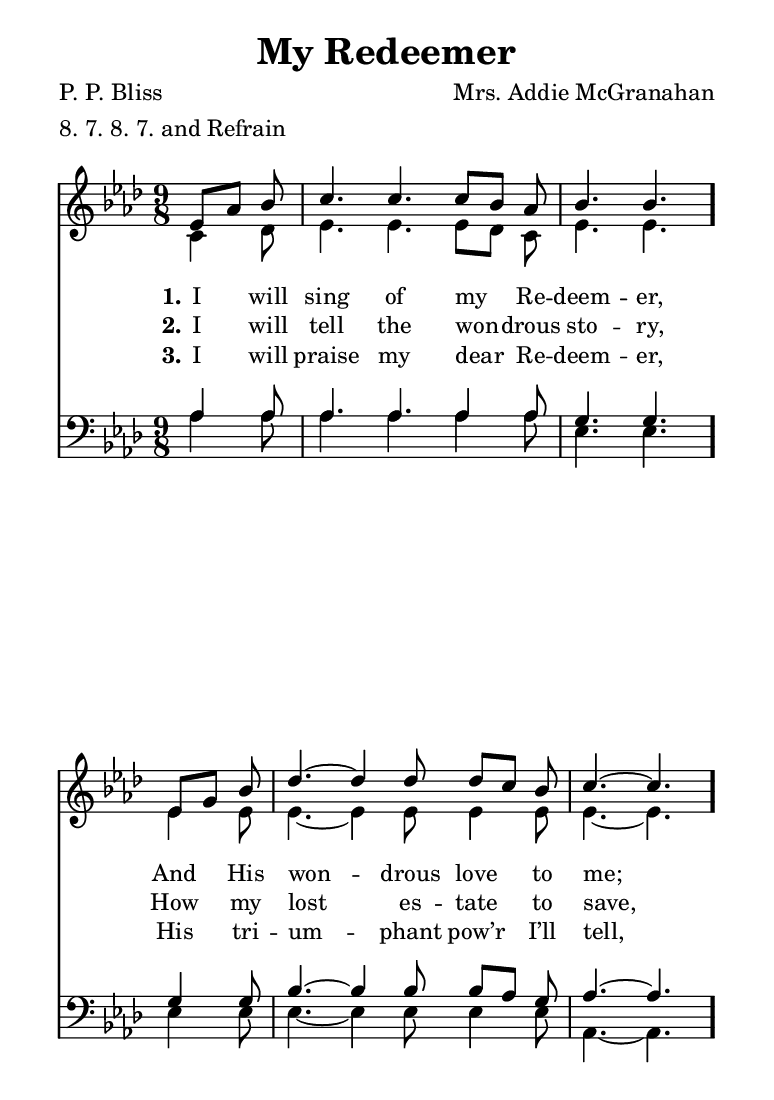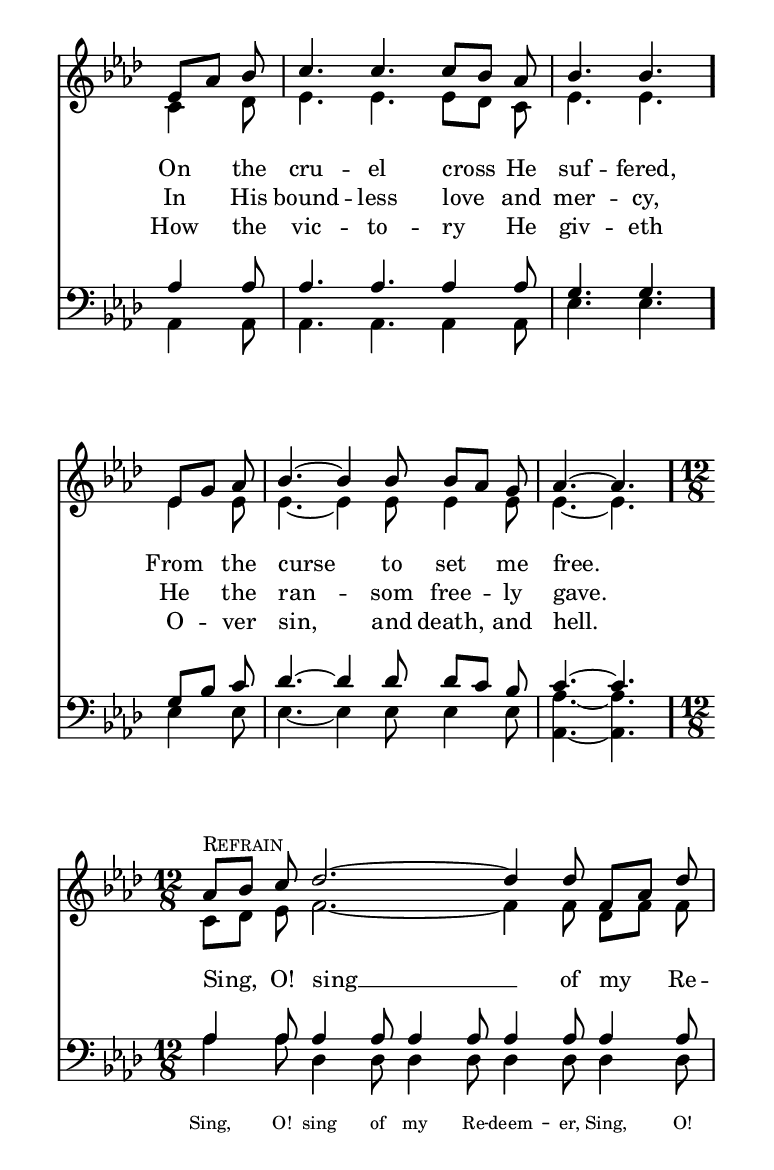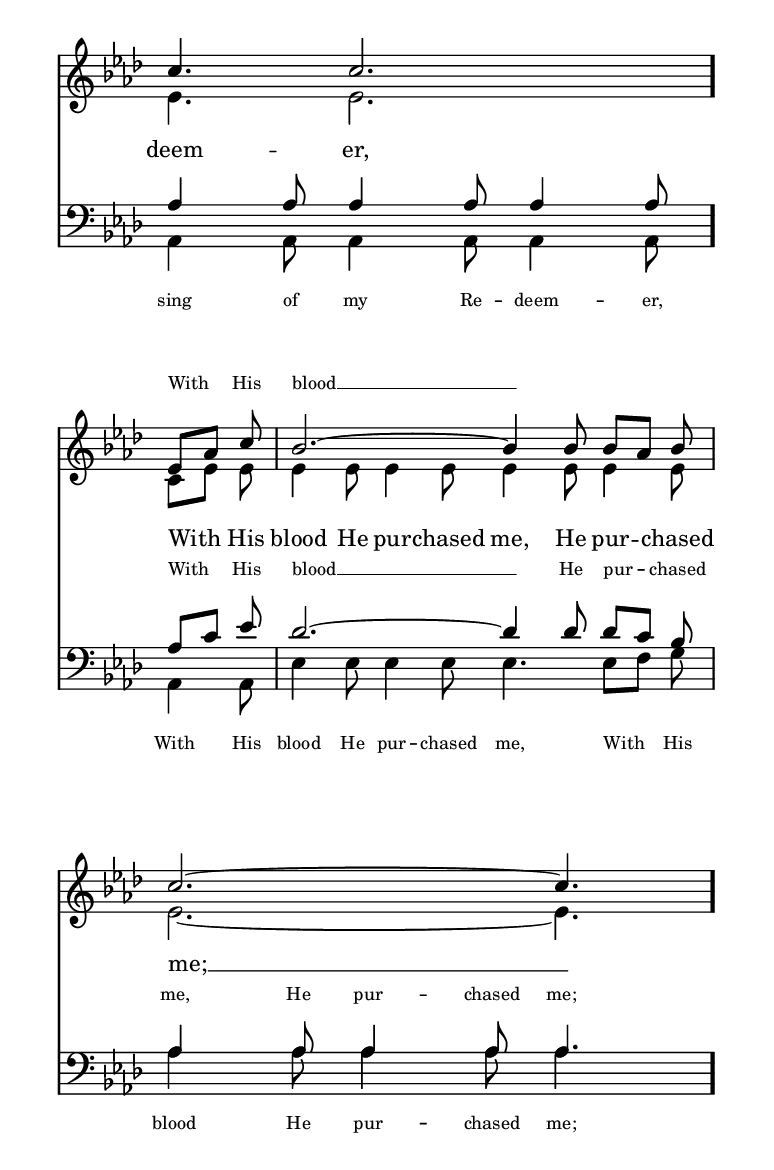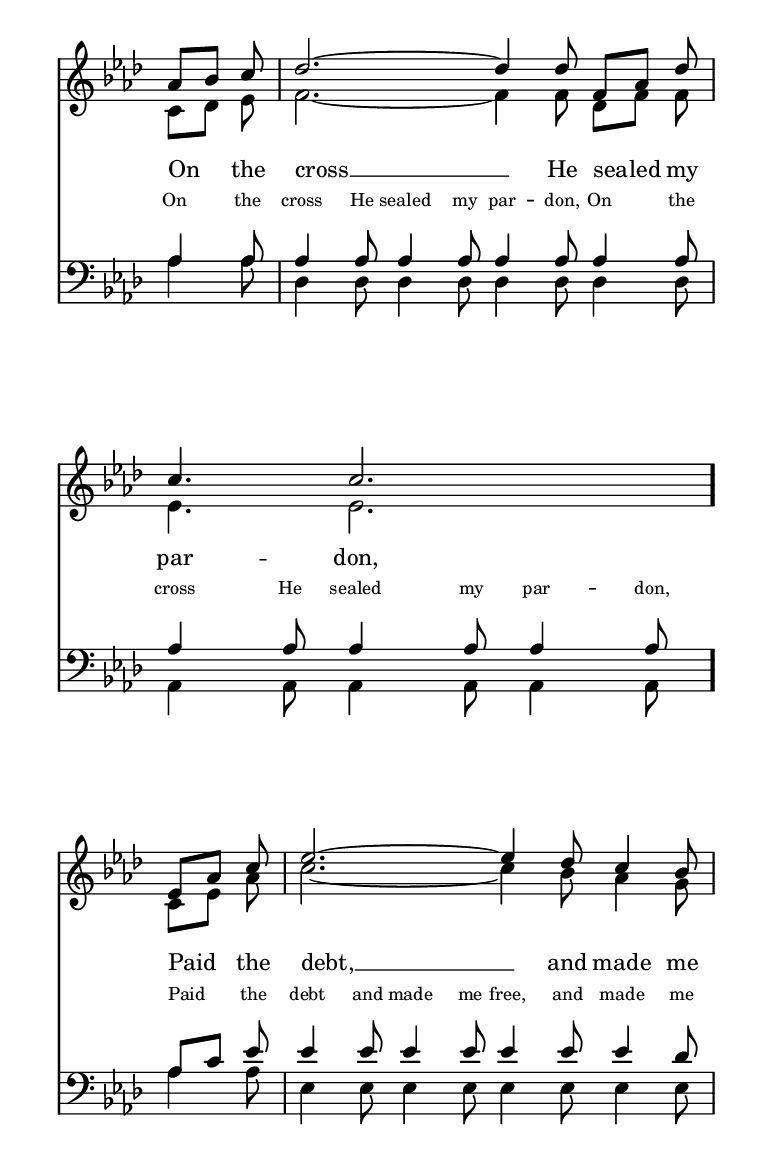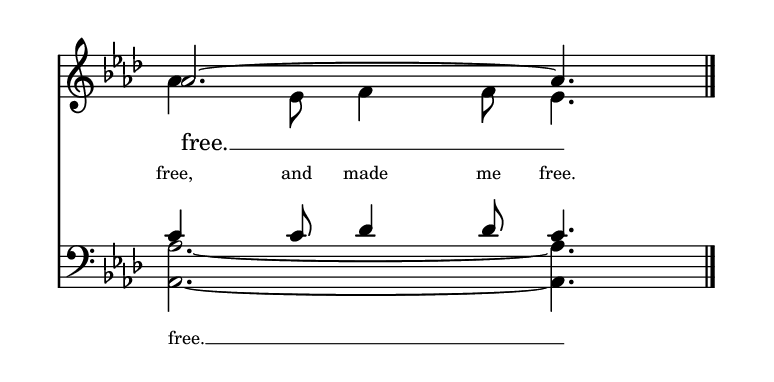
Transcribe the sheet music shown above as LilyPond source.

\include "common/global.ily"
\paper {
  \include "common/paper.ily"
  %ragged-bottom = ##t
  ragged-last-bottom = ##t
  systems-per-page = ##f
  page-count = #(cond (is-eogsized 2) (#t #f))
}

\header{
  hymnnumber = "23"
  title = "My Redeemer"
  tunename = ""
  meter = "8. 7. 8. 7. and Refrain"
  poet = "P. P. Bliss"
  composer = "Mrs. Addie McGranahan"
  %copyright = ""
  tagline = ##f
}

% for fermata in MIDI
ta = { \tempo 4=80 }
tb = { \tempo 4=40 }

patternAA = { c8[ c8] c8 | c4. c4. c8[ c8] c8         | c4. c4.         }
patternAB = { c4      c8 | c4. c4. c8[ c8] c8         | c4. c4.         }
patternAC = { c4      c8 | c4. c4. c4      c8         | c4. c4.         }
patternAD = { c8[ c8] c8 | c4. ~ c4 c8 c8[ c8] c8     | c4. ~ c4.       }
patternAE = { c4      c8 | c4. ~ c4 c8 c4      c8     | c4. ~ c4.       }
patternAF = { c4      c8 | c4. ~ c4 c8 c8[ c8] c8     | c4. ~ c4.       }

patternBA = { c8[ c8] c8 | c2. ~ c4 c8 c8[ c8] c8     | c4. c2.         }
patternBB = { c8[ c8] c8 | c2. ~ c4 c8 c8[ c8] c8     | c2. ~ c4.       }
patternBC = { c8[ c8] c8 | c4 c8 c4 c8 c4 c8 c4 c8    | c2. ~ c4.       }
patternBD = { c8[ c8] c8 | c2. ~ c4 c8 c4 c8          | c2. ~ c4.       }
patternBE = { c8[ c8] c8 | c2. ~ c4 c8 c4 c8          | c4 c8 c4 c8 c4. }

patternCA = { c4 c8      }
patternCB = { c8[ c8] c8 | c2. ~ c4 c8 c8[ c8] c8     | c4 c8 c4 c8 c4. }
patternCC = { c4 c8      | c4 c8 c4 c8 c4. c8[ c8] c8 | c4 c8 c4 c8 c4. }
patternCD = { c8[ c8] c8 | c4 c8 c4 c8 c4 c8 c4 c8    | c4 c8 c4 c8 c4. }
patternCE = { c4 c8      | c4 c8 c4 c8 c4 c8 c4 c8    | c2. ~ c4.       }

global = {
  \include "common/overrides.ily"
  \override Staff.TimeSignature.style = #'numbered
  \time 9/8
  \override Score.MetronomeMark.transparent = ##t % hide all fermata changes too
  \ta
  \key aes \major
  \partial 4.
  \autoBeamOff
}

notesSoprano = {
\global
\relative c' {

  \changePitch \patternAA { ees aes bes  | c c c bes aes           | bes bes }
  \changePitch \patternAD { ees, g bes   | des des des des c bes   | c c     }
  \changePitch \patternAA { ees, aes bes | c c c bes aes           | bes bes }
  \changePitch \patternAD { ees, g aes   | bes bes bes bes aes g   | aes aes }

  << s^\markup { \small \caps "Refrain"  }
  \time 12/8
  \set Timing.measurePosition = #(ly:make-moment -3 8)
  \changePitch \patternBA { aes bes c    | des des des f, aes des  | c c     } >>
  \changePitch \patternBB { ees, aes c   | bes bes bes bes aes bes | c c     }
  \changePitch \patternBA { aes bes c    | des des des f, aes des  | c c     }
  \changePitch \patternBD { ees, aes c   | ees ees des c bes       | aes aes }

  \bar "|."

}
}

notesAlto = {
\global
\relative e' {

  \changePitch \patternAB { c des     | ees ees ees des c               | ees ees         }
  \changePitch \patternAE { ees ees   | ees ees ees ees ees             | ees ees         }
  \changePitch \patternAB { c des     | ees ees ees des c               | ees ees         }
  \changePitch \patternAE { ees ees   | ees ees ees ees ees             | ees ees         }

  \changePitch \patternBA { c des ees | f f f des f f                   | ees ees         }
  \changePitch \patternBC { c ees ees | ees ees ees ees ees ees ees ees | ees ees         }
  \changePitch \patternBA { c des ees | f f f des f f                   | ees ees         }
  \changePitch \patternBE { c ees aes | c c bes aes g                   | aes ees f f ees }

}
}

notesTenor = {
\global
\relative a {

  \changePitch \patternAC { aes aes   | aes aes aes aes                 | g g                     }
  \changePitch \patternAF { g g       | bes bes bes bes aes g           | aes aes                 }
  \changePitch \patternAC { aes aes   | aes aes aes aes                 | g g                     }
  \changePitch \patternAD { g bes c   | des des des des c bes           | c c                     }

  \changePitch \patternCA { aes aes   | aes aes aes aes aes aes aes aes | aes aes aes aes aes aes }
  \changePitch \patternCB { aes c ees | des des des des c bes           | aes aes aes aes aes     }
  \changePitch \patternCA { aes aes   | aes aes aes aes aes aes aes aes | aes aes aes aes aes aes }
  \changePitch \patternCD { aes c ees | ees ees ees ees ees ees ees des | c c des des c           }

}
}

notesBass = {
\global
\relative f {

  \changePitch \patternAC { aes aes  | aes aes aes aes                  | ees ees                   }
  \changePitch \patternAE { ees ees  | ees ees ees ees ees              | aes, aes                  }
  \changePitch \patternAC { aes aes  | aes aes aes aes                  | ees' ees                  }
  \changePitch \patternAE { ees ees  | ees ees ees ees ees              | < aes aes, > < aes aes, > }

  \changePitch \patternCA { aes aes  | des, des des des des des des des | aes aes aes aes aes aes   }
  \changePitch \patternCC { aes aes  | ees' ees ees ees ees ees f g     | aes aes aes aes aes       }
  \changePitch \patternCA { aes aes  | des, des des des des des des des | aes aes aes aes aes aes   }
  \changePitch \patternCE { aes' aes | ees ees ees ees ees ees ees ees  | < aes aes, > < aes aes, > }

}
}

SopranoRefrainA = \lyricmode {

\override LyricText.font-size = #-2
\repeat unfold 38 { \skip 4 }
With His blood __

}

SopranoRefrainB = \lyricmode {

\repeat unfold 53 { \skip 4 }
Paid the debt, __ and made me free. __ \bar "." \break

}

% Also lead (soprano) for most of it (second line of refrain excepted)
% The alto also deviates from this on the fourth line of the refrain, but it is
% probably easier to divide them this way than an unanalysed alternative.
AltoRefrain = \lyricmode {

Sing, O! sing __ of my Re -- deem -- er, \bar "." \break
With His blood He pur -- chased me, He pur -- chased me; __ \bar "." \break
\pageBreak
On the cross __ He sealed my par -- don, \bar "." \break
%Paid the debt, __ and made me free. __ \bar "." \break

}

% This refrain not used in layout, just for lyrics extraction
RefrainA = \lyricmode {

Sing, O! sing of my Re -- deem -- er,
With His blood He pur -- chased me, He pur -- chased me;
On the cross He sealed my par -- don,
Paid the debt, and made me free.

}

TenorRefrain = \lyricmode {

\override LyricText.font-size = #-2
\repeat unfold 46 { \skip 4 }
With His blood __ He pur -- chased me, He pur -- chased me;
On the cross He sealed my par -- don, On the cross He sealed my par -- don,
Paid the debt and made me free, and made me free, and made me free.

}

BassRefrain = \lyricmode {

\override LyricText.font-size = #-2
\repeat unfold 30 { \skip 4 }
Sing, O! sing of my Re -- deem -- er, Sing, O! sing of my Re -- deem -- er,
With His blood He pur -- chased me, With His blood He pur -- chased me;
\repeat unfold 26 { \skip 4 }
free. __

}

wordsA = \lyricmode {
\set stanza = "1."

I will sing of my Re -- deem -- er, \bar "."
And His won -- drous love to me; \bar "." \break
On the cru -- el cross He suf -- fered, \bar "."
From the curse to set me free. \bar "." \break

}

wordsB = \lyricmode {
\set stanza = "2."

I will tell the won -- drous sto -- ry,
How my lost es -- tate to save,
In His bound -- less love and mer -- cy,
He the ran -- som free -- ly gave.

{ { \AltoRefrain } }

}

wordsC = \lyricmode {
\set stanza = "3."

I will praise my dear Re -- deem -- er,
His tri -- um -- phant pow’r I’ll tell,
How the vic -- to -- ry He giv -- eth
O -- ver sin, and death, and hell.

}

\score {
  \context ChoirStaff <<
    \context Staff = upper <<
      \set ChoirStaff.systemStartDelimiter = #'SystemStartBar
      \context Voice  = sopranos { \voiceOne << \notesSoprano >> }
      \context Voice  = altos { \voiceTwo << \notesAlto >> }
	  % Synch to altos for convenience
      \context Lyrics = one   \lyricsto altos \wordsA
      \context Lyrics = two   \lyricsto altos \wordsB
      \context Lyrics = three \lyricsto altos \wordsC
    >>
	\new Lyrics \with { alignAboveContext = upper } \lyricsto sopranos \SopranoRefrainA
	\new Lyrics \with { alignBelowContext = upper } \lyricsto sopranos \SopranoRefrainB
    \context Staff = men <<
      \clef bass
      \context Voice  = tenors { \voiceOne << \notesTenor >> }
      \context Voice  = basses { \voiceTwo << \notesBass >> }
    >>
	\new Lyrics \with { alignAboveContext = men } \lyricsto tenors \TenorRefrain
	\new Lyrics \with { alignBelowContext = men } \lyricsto basses \BassRefrain
  >>
  \layout {
    \include "common/layout.ily"
  }
  \midi{
    \include "common/midi.ily"
  }
}

\version "2.19.49"  % necessary for upgrading to future LilyPond versions.

% vi:set et ts=2 sw=2 ai nocindent syntax=lilypond:
